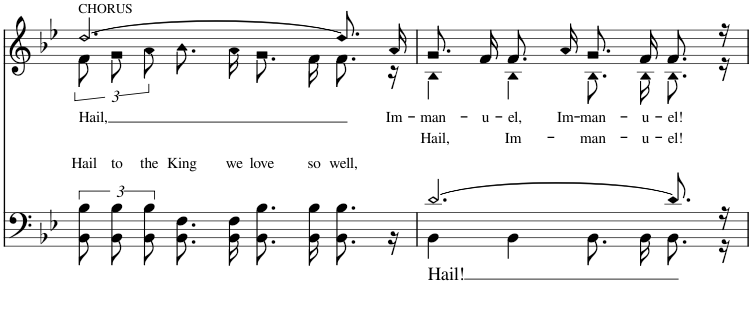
**kern	**text	**kern	**text	**text
*part1	*part1	*part1	*part1	*part1
*staff2	*staff2	*staff1	*staff1	*staff1
*I"Piano	*	*	*	*
*I'Pno	*	*	*	*
!!LO:PB:g=z
*clefF4	*	*clefG2	*	*
*k[b-e-]	*	*k[b-e-]	*	*
*M4/4	*	*M4/4	*	*
=21	=21	=21	=21	=21
*^	*	*	*	*
!	!	!	!LO:TX:a:t=CHORUS	!	!
!	!	!	!	!LO:LY:b	!
*	*	*	*^	*	*
!	!	!	!	!	!	!LO:LY:b
1ryy	12BB-\ 12B-\L	.	[2.dd/	12f\L	.	Hail
!	!	!	!	!	!	!LO:LY:b
.	12BB-\ 12B-\	.	.	12g\	.	to
!	!	!	!	!	!	!LO:LY:b
.	12BB-\ 12B-\J	.	.	12a\J	.	the
!	!	!	!	!	!	!LO:LY:b
.	8.BB-\ 8.F\L	.	.	8.b-\L	.	King
!	!	!	!	!	!	!LO:LY:b
.	16BB-\ 16F\Jk	.	.	16a\Jk	.	we
!	!	!	!	!	!	!LO:LY:b
.	8.BB-\ 8.B-\L	.	.	8.g\L	.	love
!	!	!	!	!	!	!LO:LY:b
.	16BB-\ 16B-\Jk	.	.	16f\Jk	.	so
!	!	!	!	!	!	!LO:LY:b
.	8.BB-\ 8.B-\	.	8.dd/L]	8.f\	.	well,
!	!	!	!	!	!LO:LY:b	!
.	16r	.	16a/Jk	16r	Im-	.
=22	=22	=22	=22	=22	=22	=22
!	!	!LO:LY:b	!	!	!LO:LY:b	!
*	*^	*	*	*	*	*
!	!	!	!	!	!	!	!LO:LY:b
1ryy	[2.d/	4BB-\	Hail!	8.g/L	4B-\	.	Hail,
!	!	!	!	!	!	!LO:LY:b	!
.	.	.	.	16f/Jk	.	-u-	.
!	!	!	!	!	!	!LO:LY:b	!
!	!	!	!	!	!	!	!LO:LY:b
.	.	4BB-\	.	8.f/L	4B-\	.	Im-
!	!	!	!	!	!	!LO:LY:b	!
.	.	.	.	16a/Jk	.	Im-	.
!	!	!	!	!	!	!LO:LY:b	!
!	!	!	!	!	!	!	!LO:LY:b
.	.	8.BB-\L	.	8.g/L	8.B-\L	.	-man-
!	!	!	!	!	!	!LO:LY:b	!
!	!	!	!	!	!	!	!LO:LY:b
.	.	16BB-\Jk	.	16f/Jk	16B-\Jk	.	-u-
!	!	!	!	!	!	!LO:LY:b	!
!	!	!	!	!	!	!	!LO:LY:b
.	8.d/]	8.BB-\	.	8.f/	8.B-\	.	-el!
.	16r	16r	.	16r	16r	.	.
*v	*v	*v	*	*	*	*	*
*	*	*v	*v	*	*
=	=	=	=	=
*-	*-	*-	*-	*-
